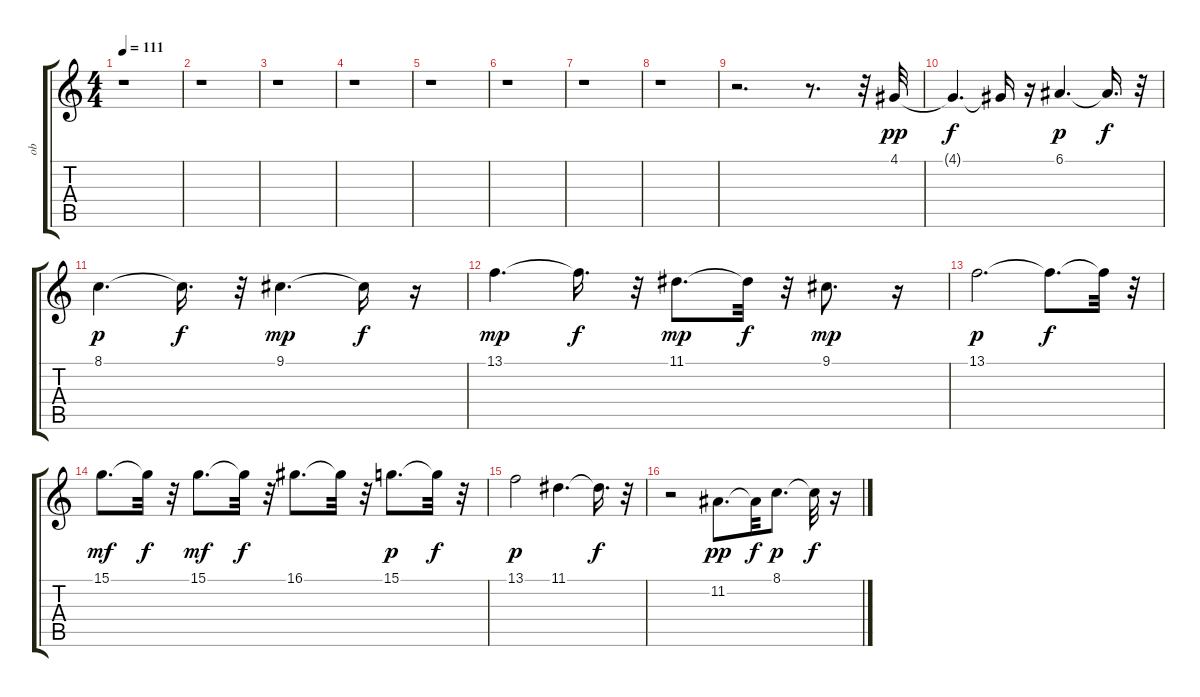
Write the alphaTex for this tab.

\track ("ob" "ob") {instrument oboe}
\staff {score tabs}
\tuning (E4 B3 G3 D3 A2 E2) {hide}
\ts (4 4)
\tempo 111
\clef g2
\ks c
r.1{dy pp} |
r.1 |
r.1 |
r.1 |
r.1 |
r.1 |
r.1 |
r.1 |
r.2{d} r.8{d} r.32 4.1.32 |
4.1{t}.4{d dy f} 4.1{t}.16 r.16 6.1.4{d dy p} 6.1{t}.16{d dy f} r.32 |
8.1.4{d dy p} 8.1{t}.16{d dy f} r.32 9.1.4{d dy mp} 9.1{t}.16{dy f} r.16 |
13.1.4{d dy mp} 13.1{t}.16{d dy f} r.32 11.1.8{d dy mp} 11.1{t}.32{dy f} r.32 9.1.8{d dy mp} r.16 |
13.1.2{d dy p} 13.1{t}.8{d dy f} 13.1{t}.32 r.32 |
15.1.8{d dy mf} 15.1{t}.32{dy f} r.32 15.1.8{d dy mf} 15.1{t}.32{dy f} r.32 16.1.8{d} 16.1{t}.32 r.32 15.1.8{d dy p} 15.1{t}.32{dy f} r.32 |
13.1.2{dy p} 11.1.4{d} 11.1{t}.16{d dy f} r.32 |
r.2 11.2.8{d dy pp} 11.2{t}.32{dy f} 8.1.8{d dy p} 8.1{t}.32{dy f} r.16
